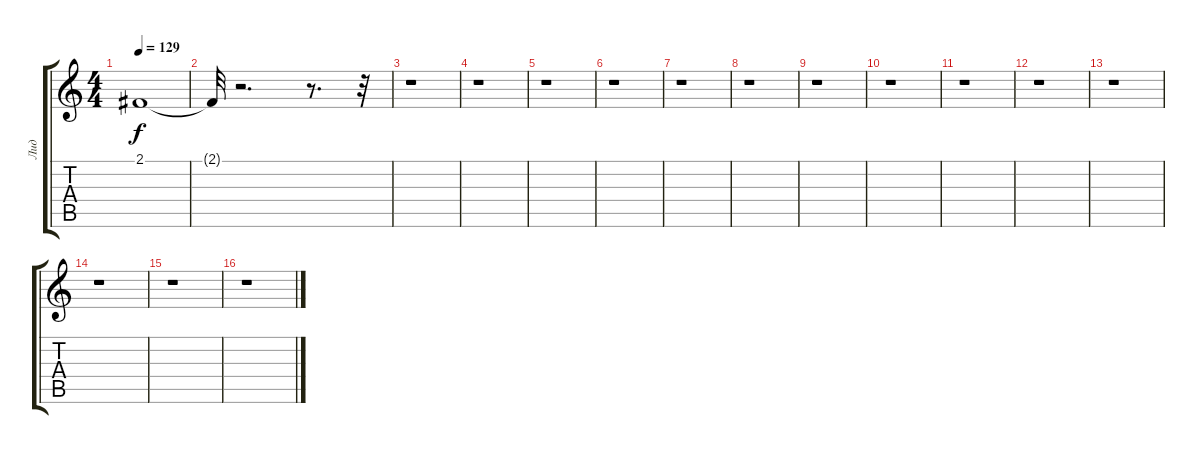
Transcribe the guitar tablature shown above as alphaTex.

\track ("Лид" "Лид") {instrument lead7fifths}
\staff {score tabs}
\tuning (E4 B3 G3 D3 A2 E2) {hide}
\ts (4 4)
\tempo 129
\clef g2
\ks c
2.1{t}.1{dy f} |
2.1{t}.32 r.2{d} r.8{d} r.32 |
r.1 |
r.1 |
r.1 |
r.1 |
r.1 |
r.1 |
r.1 |
r.1 |
r.1 |
r.1 |
r.1 |
r.1 |
r.1 |
r.1
